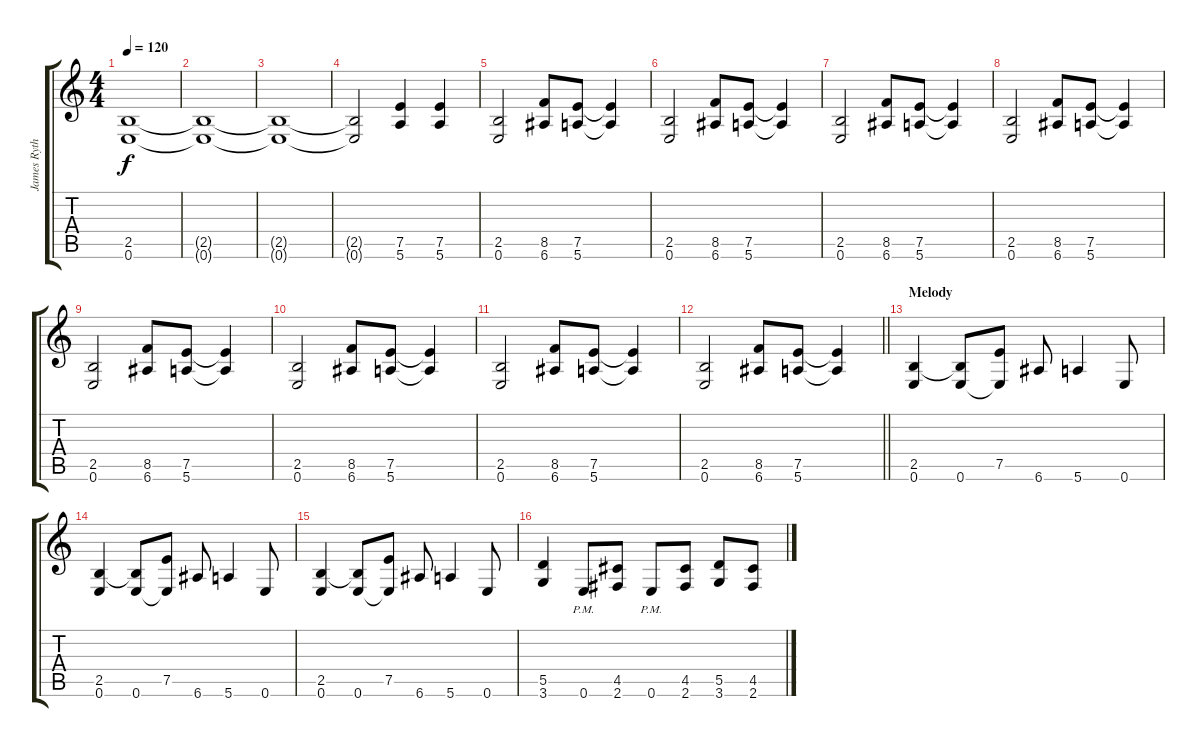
\track ("James Rythm 1" "James Ryth") {instrument distortionguitar}
\staff {score tabs}
\tuning (E4 B3 G3 D3 A2 E2) {hide}
\ts (4 4)
\tempo 120
\clef g2
\ks c
(2.5 0.6).1{dy f} |
(2.5{t} 0.6{t}).1 |
(2.5{t} 0.6{t}).1 |
(2.5{t} 0.6{t}).2 (7.5 5.6).4 (7.5 5.6).4 |
(2.5 0.6).2{volume 11} (8.5 6.6).8 (7.5 5.6).8 (7.5{t} 5.6{t}).4 |
(2.5 0.6).2 (8.5 6.6).8 (7.5 5.6).8 (7.5{t} 5.6{t}).4 |
(2.5 0.6).2 (8.5 6.6).8 (7.5 5.6).8 (7.5{t} 5.6{t}).4 |
(2.5 0.6).2 (8.5 6.6).8 (7.5 5.6).8 (7.5{t} 5.6{t}).4 |
(2.5 0.6).2{volume 11} (8.5 6.6).8 (7.5 5.6).8 (7.5{t} 5.6{t}).4 |
(2.5 0.6).2 (8.5 6.6).8 (7.5 5.6).8 (7.5{t} 5.6{t}).4 |
(2.5 0.6).2 (8.5 6.6).8 (7.5 5.6).8 (7.5{t} 5.6{t}).4 |
\barLineRight lightlight
(2.5 0.6).2 (8.5 6.6).8 (7.5 5.6).8 (7.5{t} 5.6{t}).4 |
\section ("" "Melody")
(2.5 0.6).4 (2.5{t} 0.6).8 (7.5 0.6{t}).8 6.6.8 5.6.4 0.6.8 |
(2.5 0.6).4 (2.5{t} 0.6).8 (7.5 0.6{t}).8 6.6.8 5.6.4 0.6.8 |
(2.5 0.6).4 (2.5{t} 0.6).8 (7.5 0.6{t}).8 6.6.8 5.6.4 0.6.8 |
(5.5 3.6).4 0.6{pm}.8 (4.5 2.6).8 0.6{pm}.8 (4.5 2.6).8 (5.5 3.6).8 (4.5 2.6).8
